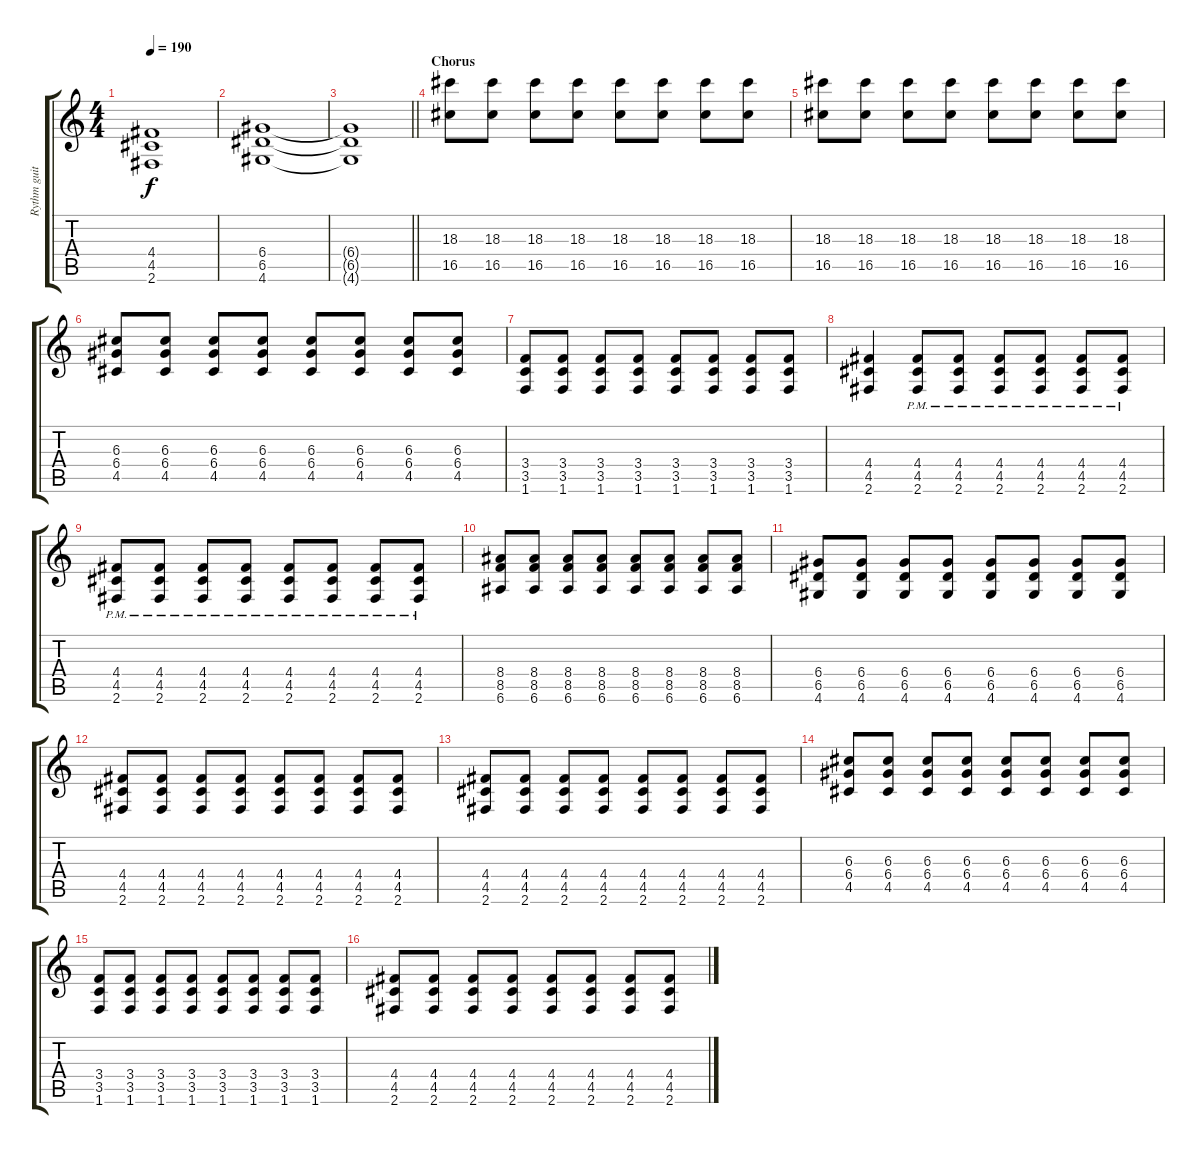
\track ("Rythm guitar" "Rythm guit") {instrument distortionguitar}
\staff {score tabs}
\tuning (E4 B3 G3 D3 A2 E2) {hide}
\ts (4 4)
\tempo 190
\clef g2
\ks c
(4.4{t} 4.5{t} 2.6{t}).1{dy f} |
(6.4 6.5 4.6).1 |
\barLineRight lightlight
(6.4{t} 6.5{t} 4.6{t}).1 |
\section ("" "Chorus")
(18.3 16.5).8 (18.3 16.5).8 (18.3 16.5).8 (18.3 16.5).8 (18.3 16.5).8 (18.3 16.5).8 (18.3 16.5).8 (18.3 16.5).8 |
(18.3 16.5).8 (18.3 16.5).8 (18.3 16.5).8 (18.3 16.5).8 (18.3 16.5).8 (18.3 16.5).8 (18.3 16.5).8 (18.3 16.5).8 |
(6.3 6.4 4.5).8 (6.3 6.4 4.5).8 (6.3 6.4 4.5).8 (6.3 6.4 4.5).8 (6.3 6.4 4.5).8 (6.3 6.4 4.5).8 (6.3 6.4 4.5).8 (6.3 6.4 4.5).8 |
(3.4 3.5 1.6).8 (3.4 3.5 1.6).8 (3.4 3.5 1.6).8 (3.4 3.5 1.6).8 (3.4 3.5 1.6).8 (3.4 3.5 1.6).8 (3.4 3.5 1.6).8 (3.4 3.5 1.6).8 |
(4.4 4.5 2.6).4 (4.4{pm} 4.5{pm} 2.6{pm}).8 (4.4{pm} 4.5{pm} 2.6{pm}).8 (4.4{pm} 4.5{pm} 2.6{pm}).8 (4.4{pm} 4.5{pm} 2.6{pm}).8 (4.4{pm} 4.5{pm} 2.6{pm}).8 (4.4{pm} 4.5{pm} 2.6{pm}).8 |
(4.4{pm} 4.5{pm} 2.6{pm}).8 (4.4{pm} 4.5{pm} 2.6{pm}).8 (4.4{pm} 4.5{pm} 2.6{pm}).8 (4.4{pm} 4.5{pm} 2.6{pm}).8 (4.4{pm} 4.5{pm} 2.6{pm}).8 (4.4{pm} 4.5{pm} 2.6{pm}).8 (4.4{pm} 4.5{pm} 2.6{pm}).8 (4.4{pm} 4.5{pm} 2.6{pm}).8 |
(8.4 8.5 6.6).8 (8.4 8.5 6.6).8 (8.4 8.5 6.6).8 (8.4 8.5 6.6).8 (8.4 8.5 6.6).8 (8.4 8.5 6.6).8 (8.4 8.5 6.6).8 (8.4 8.5 6.6).8 |
(6.4 6.5 4.6).8 (6.4 6.5 4.6).8 (6.4 6.5 4.6).8 (6.4 6.5 4.6).8 (6.4 6.5 4.6).8 (6.4 6.5 4.6).8 (6.4 6.5 4.6).8 (6.4 6.5 4.6).8 |
(4.4 4.5 2.6).8 (4.4 4.5 2.6).8 (4.4 4.5 2.6).8 (4.4 4.5 2.6).8 (4.4 4.5 2.6).8 (4.4 4.5 2.6).8 (4.4 4.5 2.6).8 (4.4 4.5 2.6).8 |
(4.4 4.5 2.6).8 (4.4 4.5 2.6).8 (4.4 4.5 2.6).8 (4.4 4.5 2.6).8 (4.4 4.5 2.6).8 (4.4 4.5 2.6).8 (4.4 4.5 2.6).8 (4.4 4.5 2.6).8 |
(6.3 6.4 4.5).8 (6.3 6.4 4.5).8 (6.3 6.4 4.5).8 (6.3 6.4 4.5).8 (6.3 6.4 4.5).8 (6.3 6.4 4.5).8 (6.3 6.4 4.5).8 (6.3 6.4 4.5).8 |
(3.4 3.5 1.6).8 (3.4 3.5 1.6).8 (3.4 3.5 1.6).8 (3.4 3.5 1.6).8 (3.4 3.5 1.6).8 (3.4 3.5 1.6).8 (3.4 3.5 1.6).8 (3.4 3.5 1.6).8 |
(4.4 4.5 2.6).8 (4.4 4.5 2.6).8 (4.4 4.5 2.6).8 (4.4 4.5 2.6).8 (4.4 4.5 2.6).8 (4.4 4.5 2.6).8 (4.4 4.5 2.6).8 (4.4 4.5 2.6).8
